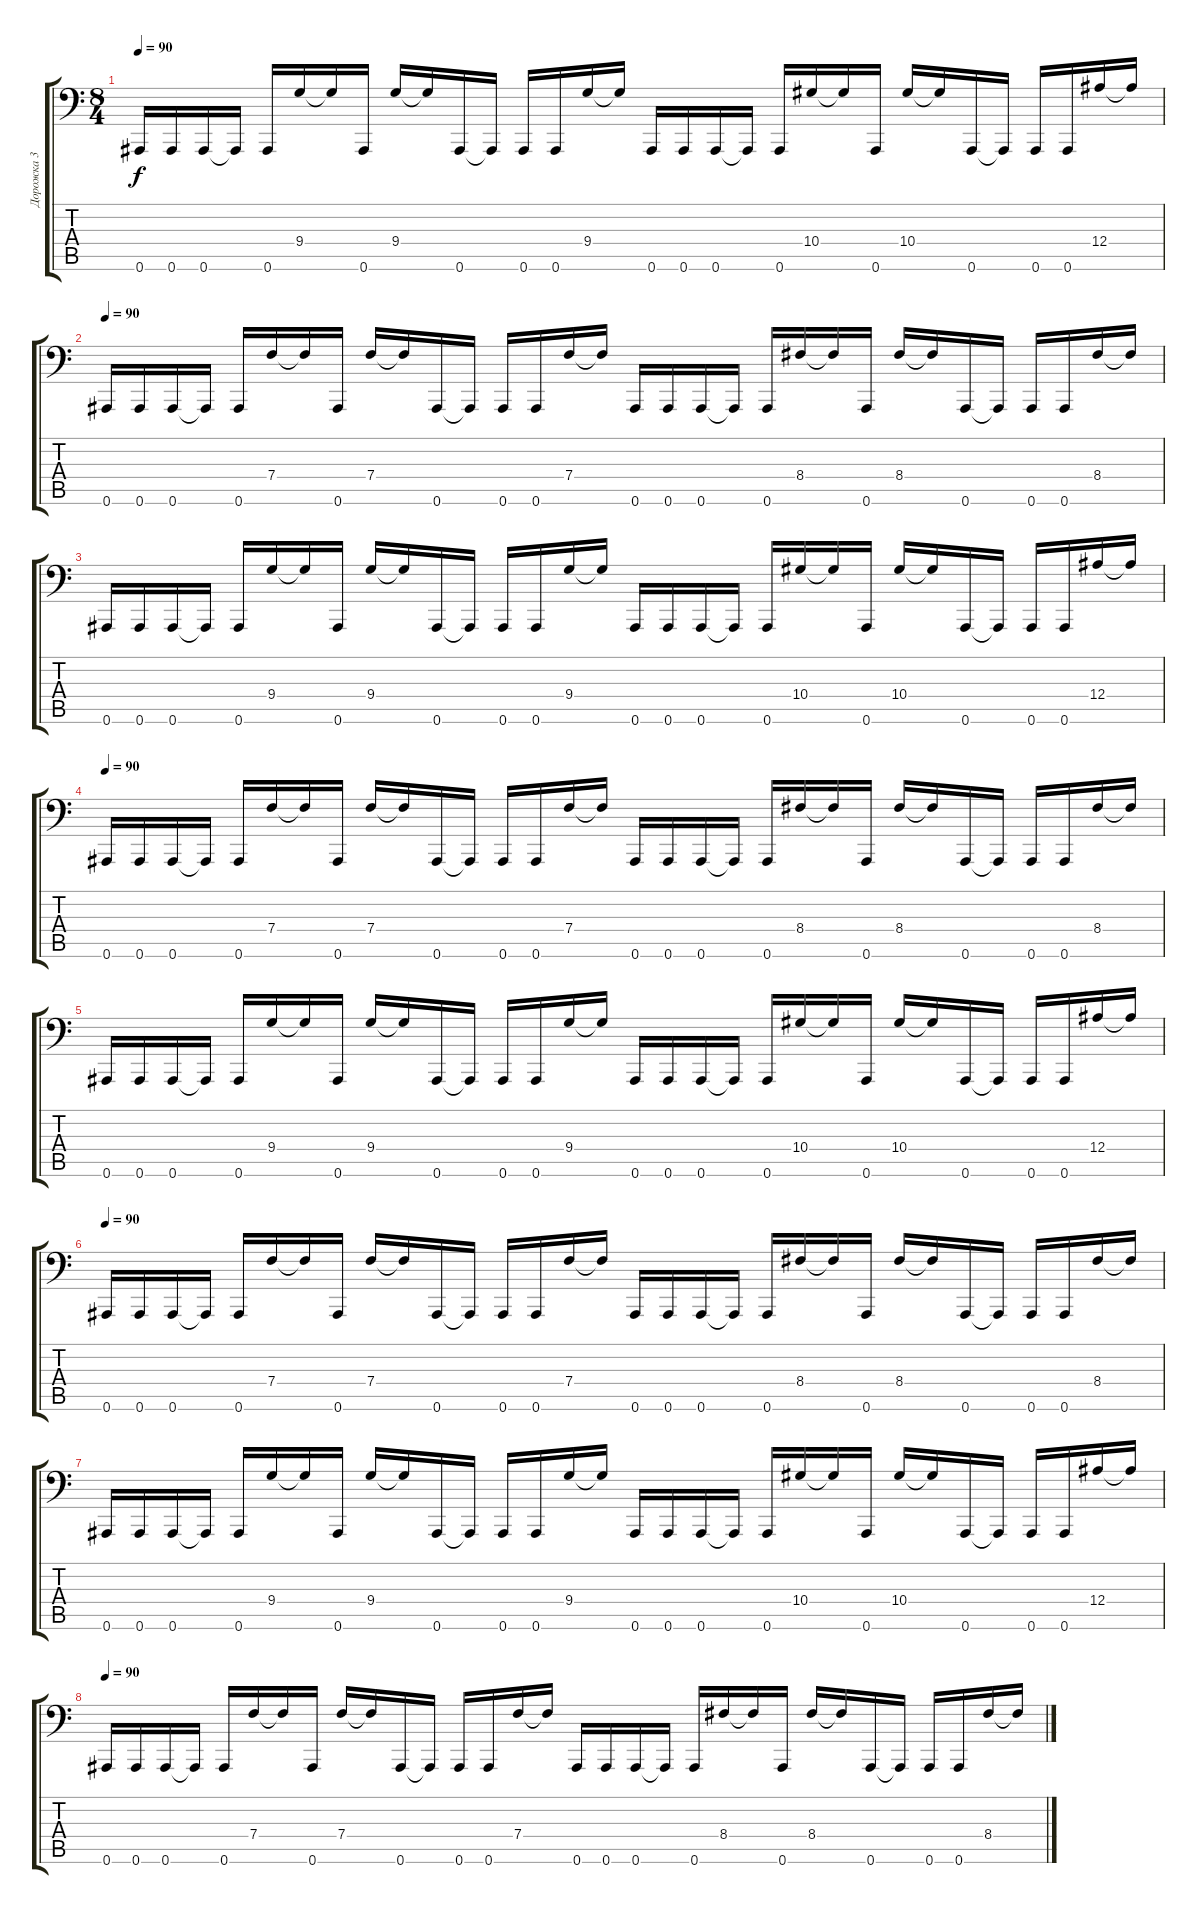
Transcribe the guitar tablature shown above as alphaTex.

\track ("Дорожка 3" "Дорожка 3") {instrument electricbassfinger}
\staff {score tabs}
\tuning (Db3 G2 Eb2 Bb1 F1 Bb0) {hide}
\ts (8 4)
\tempo 90
\clef f4
\ks c
0.6.16{dy f} 0.6.16 0.6.16 0.6{t}.16 0.6.16 9.4.16 9.4{t}.16 0.6.16 9.4.16 9.4{t}.16 0.6.16 0.6{t}.16 0.6.16 0.6.16 9.4.16 9.4{t}.16 0.6.16 0.6.16 0.6.16 0.6{t}.16 0.6.16 10.4.16 10.4{t}.16 0.6.16 10.4.16 10.4{t}.16 0.6.16 0.6{t}.16 0.6.16 0.6.16 12.4.16 12.4{t}.16 |
\tempo 90
0.6.16 0.6.16 0.6.16 0.6{t}.16 0.6.16 7.4.16 7.4{t}.16 0.6.16 7.4.16 7.4{t}.16 0.6.16 0.6{t}.16 0.6.16 0.6.16 7.4.16 7.4{t}.16 0.6.16 0.6.16 0.6.16 0.6{t}.16 0.6.16 8.4.16 8.4{t}.16 0.6.16 8.4.16 8.4{t}.16 0.6.16 0.6{t}.16 0.6.16 0.6.16 8.4.16 8.4{t}.16 |
0.6.16 0.6.16 0.6.16 0.6{t}.16 0.6.16 9.4.16 9.4{t}.16 0.6.16 9.4.16 9.4{t}.16 0.6.16 0.6{t}.16 0.6.16 0.6.16 9.4.16 9.4{t}.16 0.6.16 0.6.16 0.6.16 0.6{t}.16 0.6.16 10.4.16 10.4{t}.16 0.6.16 10.4.16 10.4{t}.16 0.6.16 0.6{t}.16 0.6.16 0.6.16 12.4.16 12.4{t}.16 |
\tempo 90
0.6.16 0.6.16 0.6.16 0.6{t}.16 0.6.16 7.4.16 7.4{t}.16 0.6.16 7.4.16 7.4{t}.16 0.6.16 0.6{t}.16 0.6.16 0.6.16 7.4.16 7.4{t}.16 0.6.16 0.6.16 0.6.16 0.6{t}.16 0.6.16 8.4.16 8.4{t}.16 0.6.16 8.4.16 8.4{t}.16 0.6.16 0.6{t}.16 0.6.16 0.6.16 8.4.16 8.4{t}.16 |
0.6.16 0.6.16 0.6.16 0.6{t}.16 0.6.16 9.4.16 9.4{t}.16 0.6.16 9.4.16 9.4{t}.16 0.6.16 0.6{t}.16 0.6.16 0.6.16 9.4.16 9.4{t}.16 0.6.16 0.6.16 0.6.16 0.6{t}.16 0.6.16 10.4.16 10.4{t}.16 0.6.16 10.4.16 10.4{t}.16 0.6.16 0.6{t}.16 0.6.16 0.6.16 12.4.16 12.4{t}.16 |
\tempo 90
0.6.16 0.6.16 0.6.16 0.6{t}.16 0.6.16 7.4.16 7.4{t}.16 0.6.16 7.4.16 7.4{t}.16 0.6.16 0.6{t}.16 0.6.16 0.6.16 7.4.16 7.4{t}.16 0.6.16 0.6.16 0.6.16 0.6{t}.16 0.6.16 8.4.16 8.4{t}.16 0.6.16 8.4.16 8.4{t}.16 0.6.16 0.6{t}.16 0.6.16 0.6.16 8.4.16 8.4{t}.16 |
0.6.16 0.6.16 0.6.16 0.6{t}.16 0.6.16 9.4.16 9.4{t}.16 0.6.16 9.4.16 9.4{t}.16 0.6.16 0.6{t}.16 0.6.16 0.6.16 9.4.16 9.4{t}.16 0.6.16 0.6.16 0.6.16 0.6{t}.16 0.6.16 10.4.16 10.4{t}.16 0.6.16 10.4.16 10.4{t}.16 0.6.16 0.6{t}.16 0.6.16 0.6.16 12.4.16 12.4{t}.16 |
\tempo 90
0.6.16 0.6.16 0.6.16 0.6{t}.16 0.6.16 7.4.16 7.4{t}.16 0.6.16 7.4.16 7.4{t}.16 0.6.16 0.6{t}.16 0.6.16 0.6.16 7.4.16 7.4{t}.16 0.6.16 0.6.16 0.6.16 0.6{t}.16 0.6.16 8.4.16 8.4{t}.16 0.6.16 8.4.16 8.4{t}.16 0.6.16 0.6{t}.16 0.6.16 0.6.16 8.4.16 8.4{t}.16
